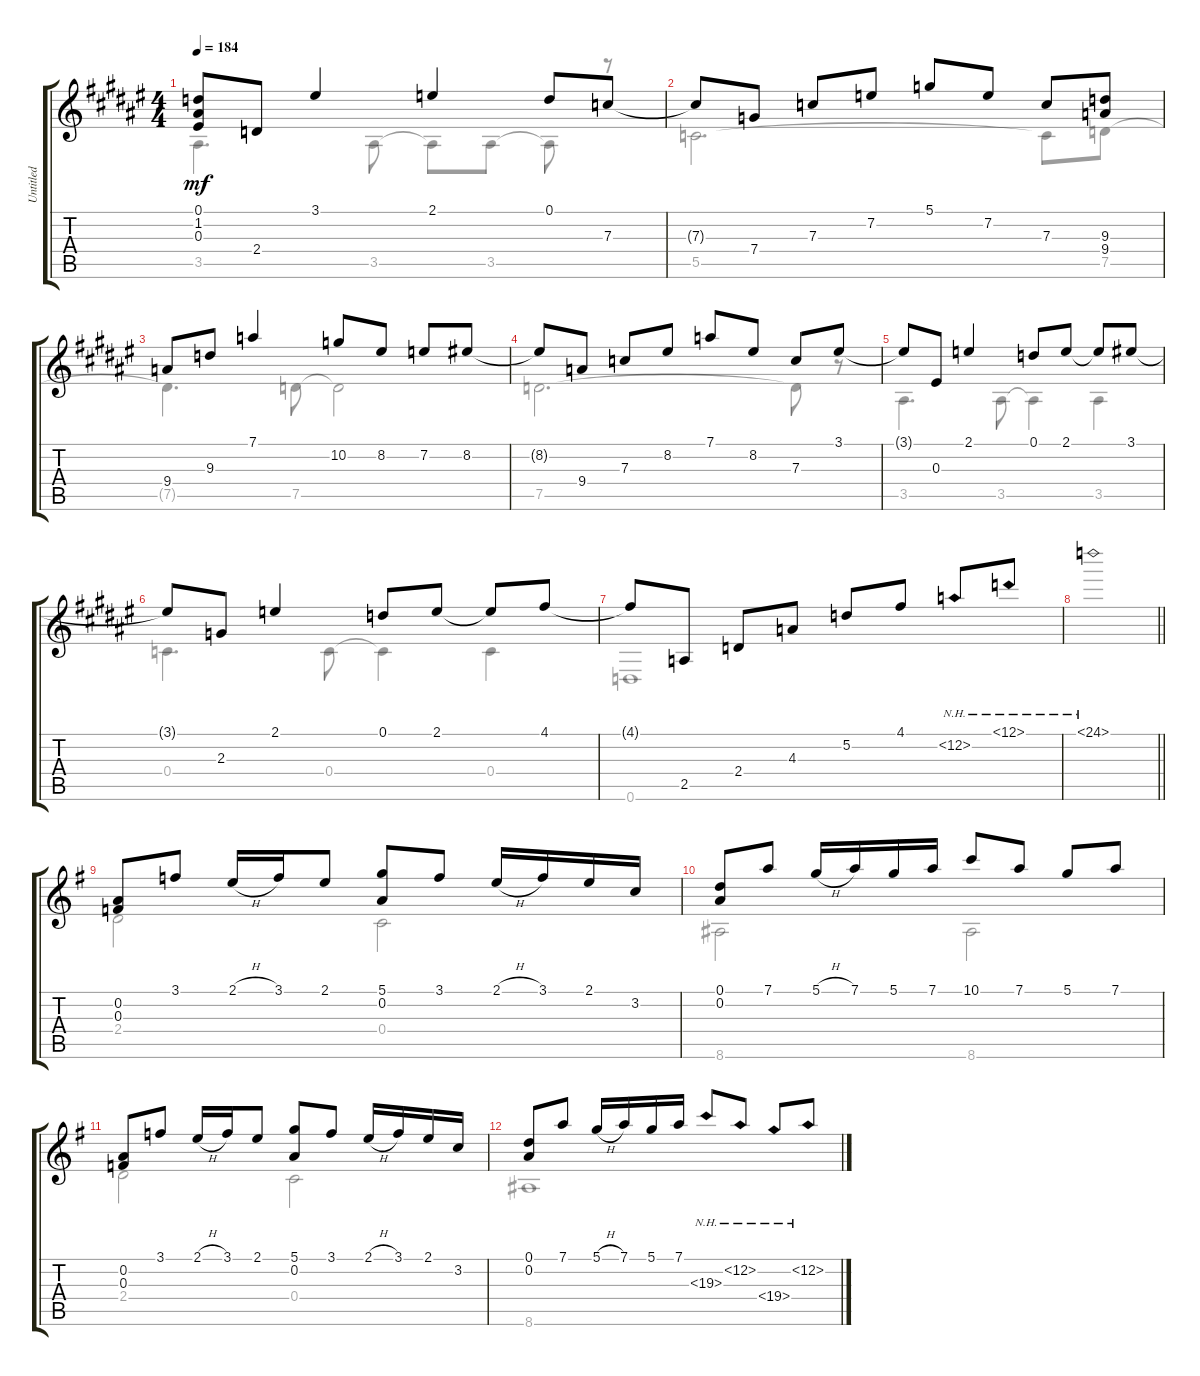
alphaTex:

\track ("Untitled" "Untitled") {instrument acousticguitarnylon}
\staff {score tabs}
\tuning (D4 A3 F3 C3 G2 D2) {hide}
\voice
\ts (4 4)
\tempo 184
\clef g2
\ks d#minor
(0.1 1.2 0.3).8{dy mf} 2.4.8 3.1.4 2.1.4 0.1.8 7.3.8 |
7.3{t}.8 7.4.8 7.3.8 7.2.8 5.1.8 7.2.8 7.3.8 (9.3 9.4).8 |
9.4.8 9.3.8 7.1.4 10.2.8 8.2.8 7.2.8 8.2.8 |
8.2{t}.8 9.4.8 7.3.8 8.2.8 7.1.8 8.2.8 7.3.8 3.1.8 |
3.1{t}.8 0.3.8 2.1.4 0.1.8 2.1.8 2.1{t}.8 3.1.8 |
3.1{t}.8 2.3.8 2.1.4 0.1.8 2.1.8 2.1{t}.8 4.1.8 |
4.1{t}.8 2.5.8 2.4.8 4.3.8 5.2.8 4.1.8 12.2{nh}.8 12.1{nh}.8 |
\barLineRight lightlight
24.1{nh}.1 |
\ks eminor
(0.2 0.3).8 3.1.8 2.1{h}.16 3.1.16 2.1.8 (5.1 0.2).8 3.1.8 2.1{h}.16 3.1.16 2.1.16 3.2.16 |
(0.1 0.2).8 7.1.8 5.1{h}.16 7.1.16 5.1.16 7.1.16 10.1.8 7.1.8 5.1.8 7.1.8 |
(0.2 0.3).8 3.1.8 2.1{h}.16 3.1.16 2.1.8 (5.1 0.2).8 3.1.8 2.1{h}.16 3.1.16 2.1.16 3.2.16 |
(0.1 0.2).8 7.1.8 5.1{h}.16 7.1.16 5.1.16 7.1.16 19.3{nh}.8 12.2{nh}.8 19.4{nh}.8 12.2{nh}.8
\voice
\clef g2
\ottava regular
\simile none
\ks d#minor
3.5.4{d dy mf} 3.5.8 3.5{t}.8 3.5.8 3.5{t}.8 r.8 |
5.5.2{d} 5.5{t}.8 7.5.8 |
7.5{t}.4{d} 7.5.8 7.5{t}.2 |
7.5.2{d} 7.5{t}.8 r.8 |
3.5.4{d} 3.5.8 3.5{t}.4 3.5.4 |
0.4.4{d} 0.4.8 0.4{t}.4 0.4.4 |
0.6.1 |
\barLineRight lightlight
|
\ks eminor
2.4.2 0.4.2 |
8.6.2 8.6.2 |
2.4.2 0.4.2 |
8.6.1
